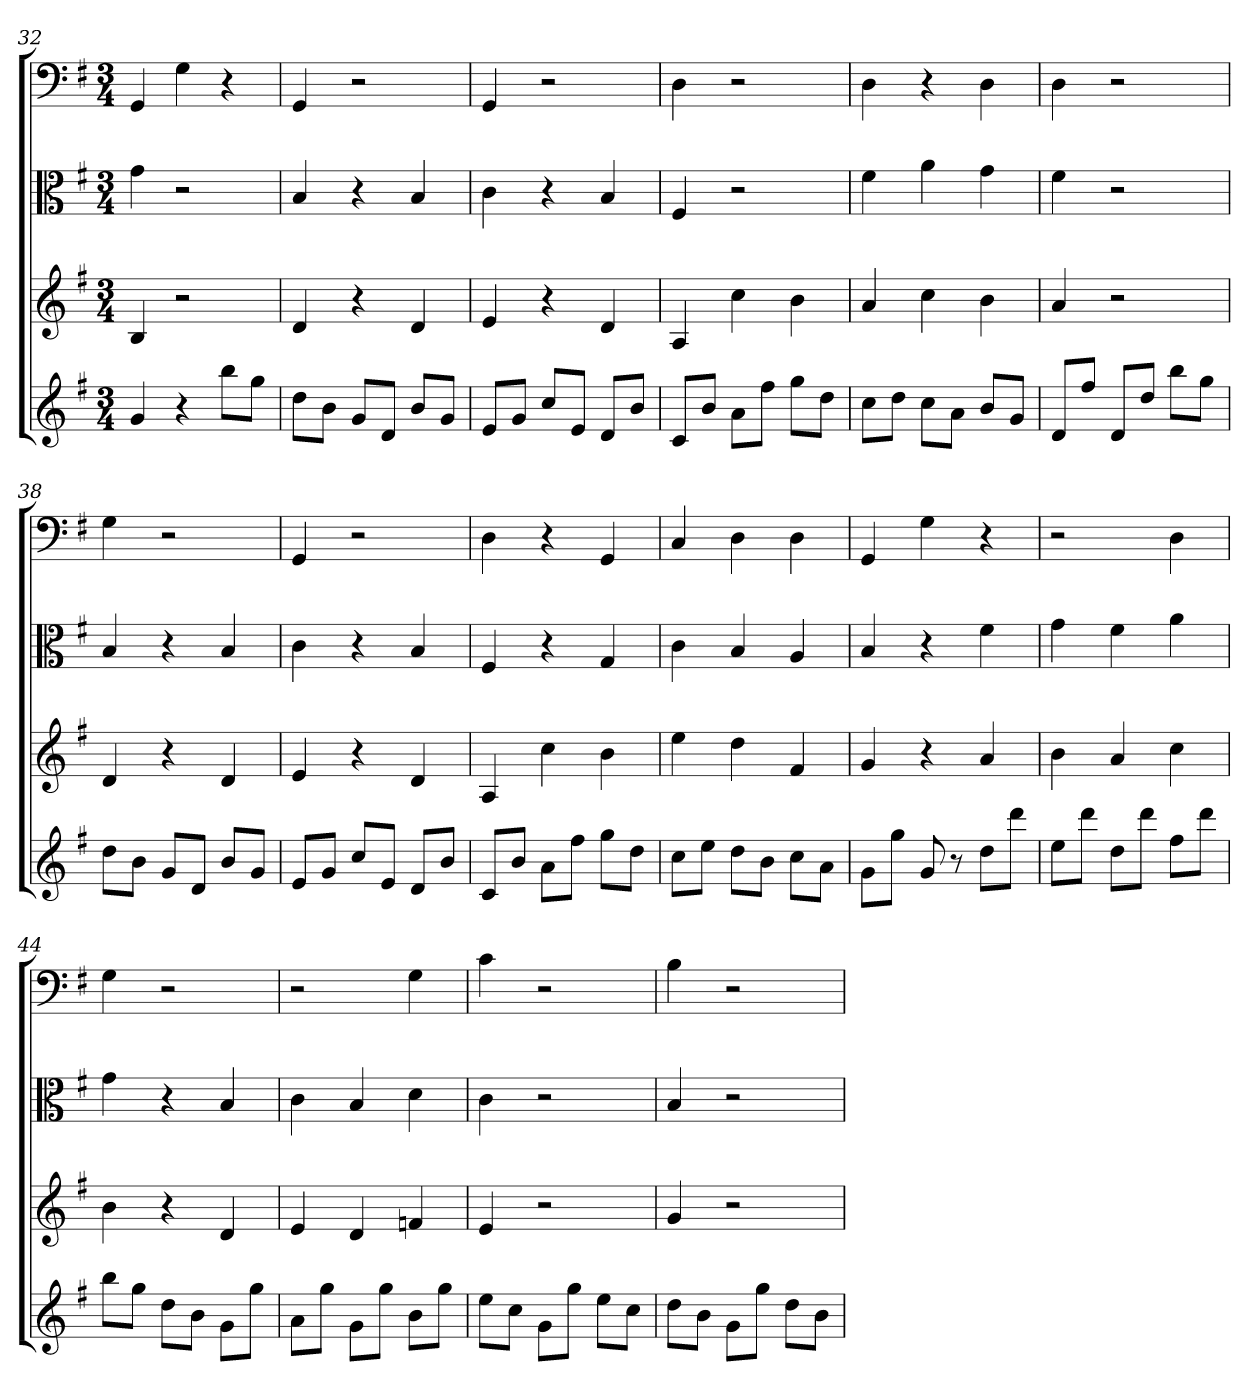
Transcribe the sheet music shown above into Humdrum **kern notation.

**kern	**kern	**kern	**kern
*part4	*part3	*part2	*part1
*staff4	*staff3	*staff2	*staff1
*	*	*clefC3	*clefF4
*k[f#]	*k[f#]	*k[f#]	*k[f#]
*G:	*G:	*G:	*G:
*M3/4	*M3/4	*M3/4	*M3/4
=32	=32	=32	=32
4g	4B	4g	4GG
4r	2r	2r	4G
8bbL	.	.	4r
8ggJ	.	.	.
=33	=33	=33	=33
8ddL	4d	4B	4GG
8bJ	.	.	.
8gL	4r	4r	2r
8dJ	.	.	.
8bL	4d	4B	.
8gJ	.	.	.
=34	=34	=34	=34
8eL	4e	4c	4GG
8gJ	.	.	.
8ccL	4r	4r	2r
8eJ	.	.	.
8dL	4d	4B	.
8bJ	.	.	.
=35	=35	=35	=35
8cL	4A	4F#	4D
8bJ	.	.	.
8aL	4cc	2r	2r
8ff#J	.	.	.
8ggL	4b	.	.
8ddJ	.	.	.
=36	=36	=36	=36
8ccL	4a	4f#	4D
8ddJ	.	.	.
8ccL	4cc	4a	4r
8aJ	.	.	.
8bL	4b	4g	4D
8gJ	.	.	.
=37	=37	=37	=37
8dL	4a	4f#	4D
8ff#J	.	.	.
8dL	2r	2r	2r
8ddJ	.	.	.
8bbL	.	.	.
8ggJ	.	.	.
=38	=38	=38	=38
8ddL	4d	4B	4G
8bJ	.	.	.
8gL	4r	4r	2r
8dJ	.	.	.
8bL	4d	4B	.
8gJ	.	.	.
=39	=39	=39	=39
8eL	4e	4c	4GG
8gJ	.	.	.
8ccL	4r	4r	2r
8eJ	.	.	.
8dL	4d	4B	.
8bJ	.	.	.
=40	=40	=40	=40
8cL	4A	4F#	4D
8bJ	.	.	.
8aL	4cc	4r	4r
8ff#J	.	.	.
8ggL	4b	4G	4GG
8ddJ	.	.	.
=41	=41	=41	=41
8ccL	4ee	4c	4C
8eeJ	.	.	.
8ddL	4dd	4B	4D
8bJ	.	.	.
8ccL	4f#	4A	4D
8aJ	.	.	.
=42	=42	=42	=42
8gL	4g	4B	4GG
8ggJ	.	.	.
8g	4r	4r	4G
8r	.	.	.
8ddL	4a	4f#	4r
8dddJ	.	.	.
=43	=43	=43	=43
8eeL	4b	4g	2r
8dddJ	.	.	.
8ddL	4a	4f#	.
8dddJ	.	.	.
8ff#L	4cc	4a	4D
8dddJ	.	.	.
=44	=44	=44	=44
8bbL	4b	4g	4G
8ggJ	.	.	.
8ddL	4r	4r	2r
8bJ	.	.	.
8gL	4d	4B	.
8ggJ	.	.	.
=45	=45	=45	=45
8aL	4e	4c	2r
8ggJ	.	.	.
8gL	4d	4B	.
8ggJ	.	.	.
8bL	4fn	4d	4G
8ggJ	.	.	.
=46	=46	=46	=46
8eeL	4e	4c	4c
8ccJ	.	.	.
8gL	2r	2r	2r
8ggJ	.	.	.
8eeL	.	.	.
8ccJ	.	.	.
=47	=47	=47	=47
8ddL	4g	4B	4B
8bJ	.	.	.
8gL	2r	2r	2r
8ggJ	.	.	.
8ddL	.	.	.
8bJ	.	.	.
=	=	=	=
*-	*-	*-	*-
